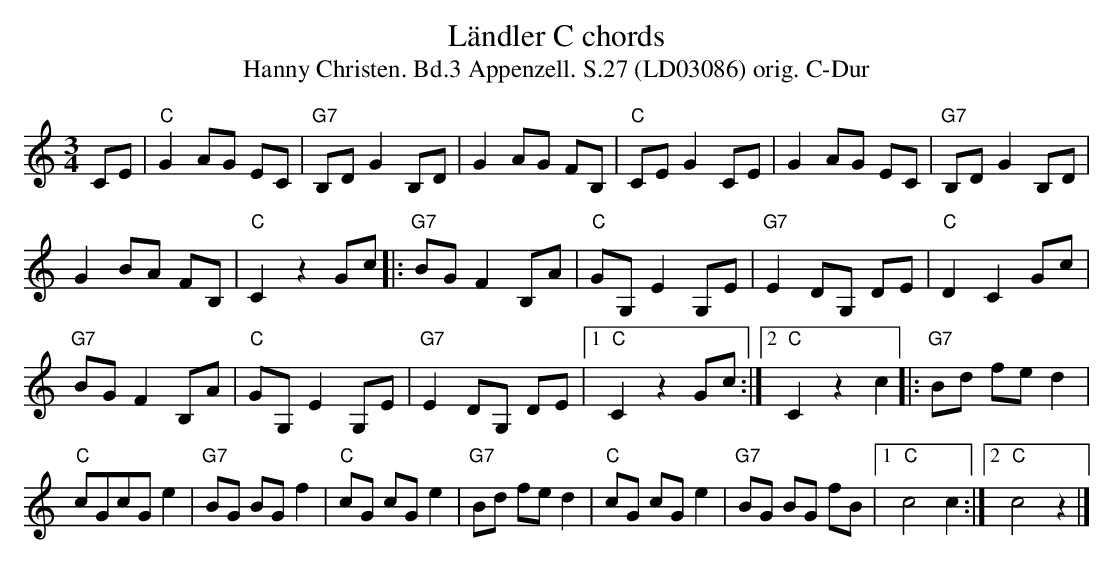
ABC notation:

X:1
T:Ländler C chords
T:Hanny Christen. Bd.3 Appenzell. S.27 (LD03086) orig. C-Dur
M:3/4
L:1/8
K:C %%MIDI gchordon
CE | "C"G2 AG EC | "G7"B,D G2 B,D | G2 AG FB, | "C"CE G2 CE | G2 AG EC | "G7"B,D G2 B,D |
G2 BA FB, | "C"C2 z2 Gc |: "G7"BG F2 B,A | "C"GG, E2 G,E | "G7"E2 DG, DE | "C"D2 C2 Gc |
"G7"BG F2 B,A | "C"GG, E2 G,E | "G7"E2 DG, DE |1 "C"C2 z2 Gc :|2 "C"C2 z2 c2 |: "G7"Bd fe d2 |
"C"cGcG e2 | "G7"BG BG f2 | "C"cG cG e2 | "G7"Bd fe d2 | "C"cG cG e2 | "G7"BG BG fB |1 "C"c4 c2 :|2 "C"c4 z2 |]
